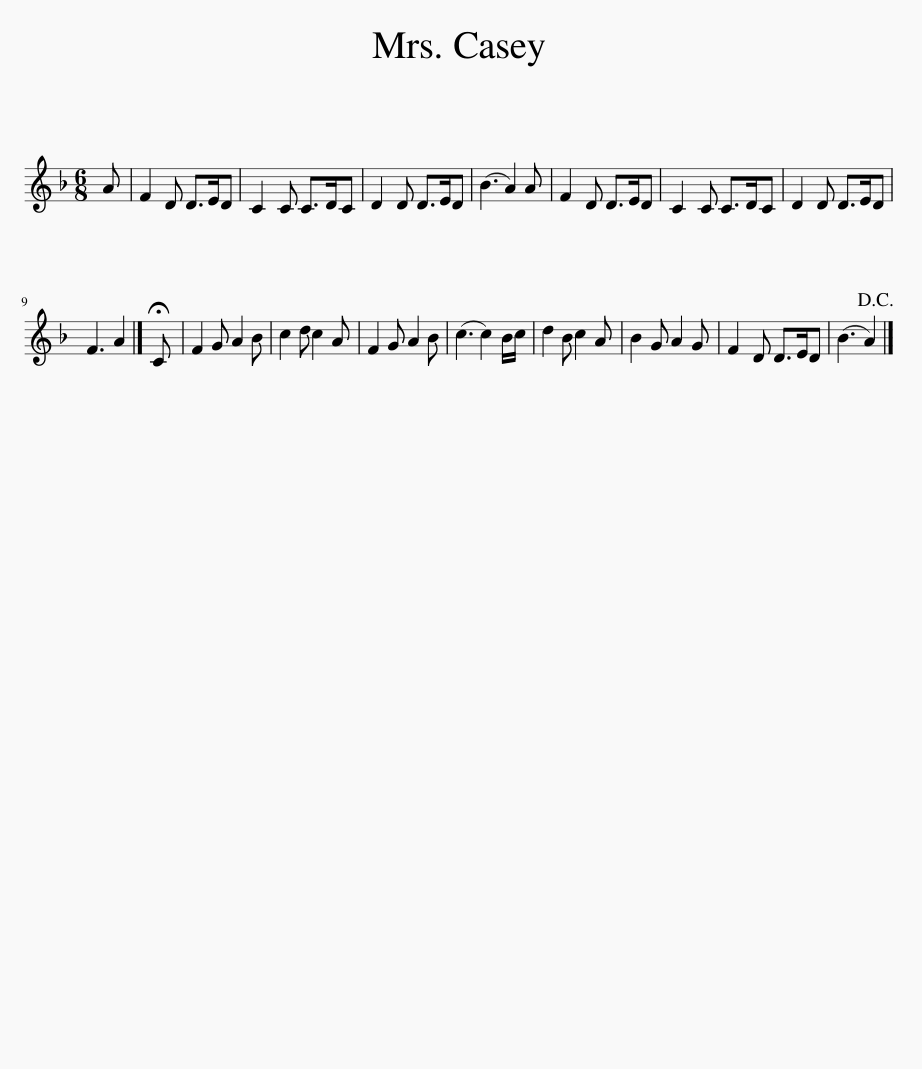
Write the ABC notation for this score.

X:1
L:1/8
M:6/8
I:linebreak $
K:F
V:1 treble
V:1
 A | F2 D D>ED | C2 C C>DC | D2 D D>ED | (B3 A2) A | %5
 F2 D D>ED | C2 C C>DC | D2 D D>ED |$ F3 A2 |] !fermata!C | %10
 F2 G A2 B | c2 d c2 A | F2 G A2 B | (c3 c2) B/c/ | d2 B c2 A | %15
 B2 G A2 G | F2 D D>ED | (B3 A2)!D.C.! |] %18
